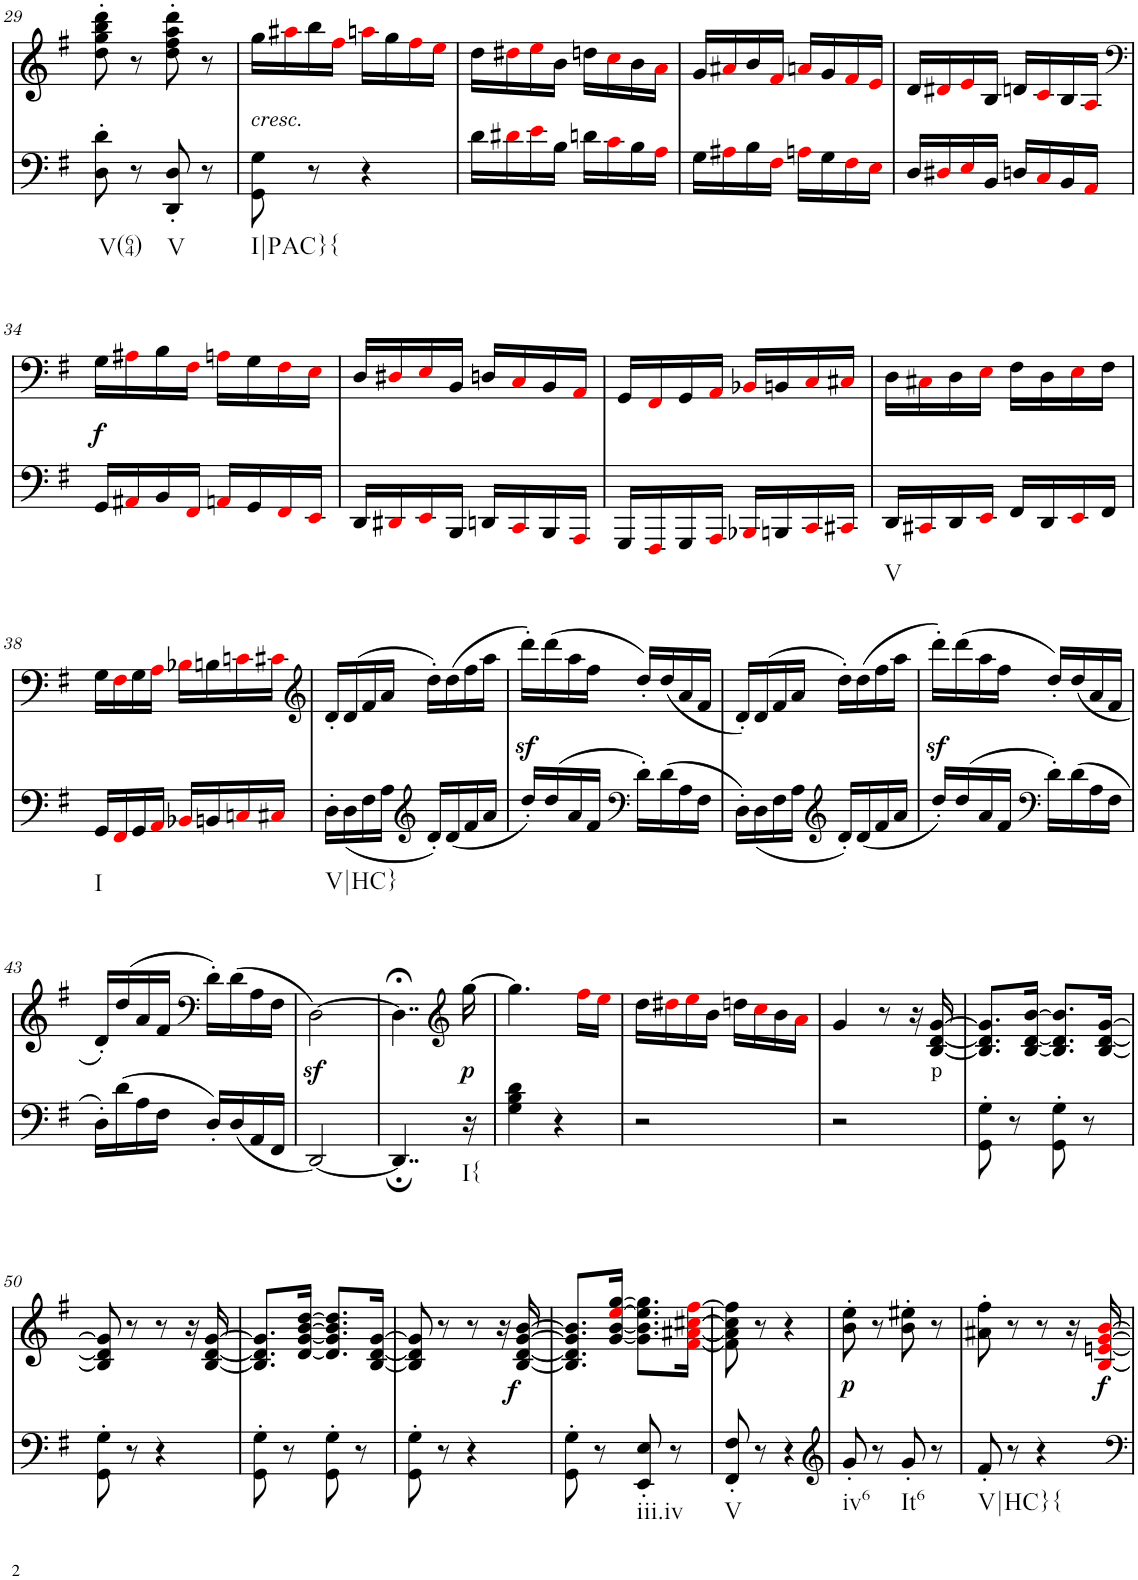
**kern	**dynam	**kern	**text	**dynam
*part2	*part2	*part1	*part1	*part1
*staff2	*staff2	*staff1	*staff1	*staff1
*I"piano	*	*I"piano	*	*
*I'Pno	*	*I'Pno	*	*
!!LO:PB:g=z
*clefF4	*	*clefG2	*	*
*k[f#]	*	*k[f#]	*	*
*G:	*	*G:	*	*
*M2/4	*	*M2/4	*	*
=29	=29	=29	=29	=29
!LO:TX:b:t=V(64)	!	!	!	!
8D\' 8d\'	.	8dd\' 8gg\' 8bb\' 8ddd\'	.	.
8r	.	8r	.	.
!LO:TX:b:t=V	!	!	!	!
8DD/' 8D/'	.	8dd\' 8ff#\' 8aa\' 8ddd\'	.	.
8r	.	8r	.	.
=30	=30	=30	=30	=30
!	!	!LO:TX:b:i:t=cresc.	!	!
!LO:TX:b:t=I|PAC}{	!	!	!	!
!	!	!	!LO:LY:b	!
8GG\ 8G\	.	16gg\LL	<	.
.	.	16aa#Xi\	.	.
8r	.	16bb\	.	.
.	.	16ff#i\JJ	.	.
4r	.	16aani\LL	.	.
.	.	16gg\	.	.
.	.	16ff#i\	.	.
.	.	16eei\JJ	.	.
=31	=31	=31	=31	=31
16d\LL	.	16dd\LL	.	.
16d#Xi\	.	16dd#Xi\	.	.
16ei\	.	16eei\	.	.
16B\JJ	.	16b\JJ	.	.
16dn\LL	.	16ddn\LL	.	.
16ci\	.	16cci\	.	.
16B\	.	16b\	.	.
16Ai\JJ	.	16ai\JJ	.	.
=32	=32	=32	=32	=32
16G\LL	.	16g/LL	.	.
16A#Xi\	.	16a#Xi/	.	.
16B\	.	16b/	.	.
16F#i\JJ	.	16f#i/JJ	.	.
16Ani\LL	.	16ani/LL	.	.
16G\	.	16g/	.	.
16F#i\	.	16f#i/	.	.
16Ei\JJ	.	16ei/JJ	.	.
=33	=33	=33	=33	=33
16D/LL	.	16d/LL	.	.
16D#Xi/	.	16d#Xi/	.	.
16Ei/	.	16ei/	.	.
16BB/JJ	.	16B/JJ	.	.
16Dn/LL	.	16dn/LL	.	.
16Ci/	.	16ci/	.	.
16BB/	.	16B/	.	.
16AAi/JJ	.	16Ai/JJ	.	.
!!LO:LB:g=z
=34	=34	=34	=34	=34
*	*	*clefF4	*	*
!	!	!	!LO:LY:b	!LO:DY:b
16GG/LL	.	16G\LL	f	f
16AA#Xi/	.	16A#Xi\	.	.
16BB/	.	16B\	.	.
16FF#i/JJ	.	16F#i\JJ	.	.
16AAni/LL	.	16Ani\LL	.	.
16GG/	.	16G\	.	.
16FF#i/	.	16F#i\	.	.
16EEi/JJ	.	16Ei\JJ	.	.
=35	=35	=35	=35	=35
16DD/LL	.	16D/LL	.	.
16DD#Xi/	.	16D#Xi/	.	.
16EEi/	.	16Ei/	.	.
16BBB/JJ	.	16BB/JJ	.	.
16DDn/LL	.	16Dn/LL	.	.
16CCi/	.	16Ci/	.	.
16BBB/	.	16BB/	.	.
16AAAi/JJ	.	16AAi/JJ	.	.
=36	=36	=36	=36	=36
16GGG/LL	.	16GG/LL	.	.
16FFF#i/	.	16FF#i/	.	.
16GGG/	.	16GG/	.	.
16AAAi/JJ	.	16AAi/JJ	.	.
16BBB-Xi/LL	.	16BB-Xi/LL	.	.
16BBBn/	.	16BBn/	.	.
16CCi/	.	16Ci/	.	.
16CC#Xi/JJ	.	16C#Xi/JJ	.	.
=37	=37	=37	=37	=37
!LO:TX:b:t=V	!	!	!	!
16DD/LL	.	16D\LL	.	.
16CC#Xi/	.	16C#Xi\	.	.
16DD/	.	16D\	.	.
16EEi/JJ	.	16Ei\JJ	.	.
16FF#/LL	.	16F#\LL	.	.
16DD/	.	16D\	.	.
16EEi/	.	16Ei\	.	.
16FF#/JJ	.	16F#\JJ	.	.
!!LO:LB:g=z
=38	=38	=38	=38	=38
!LO:TX:b:t=I	!	!	!	!
16GG/LL	.	16G\LL	.	.
16FF#i/	.	16F#i\	.	.
16GG/	.	16G\	.	.
16AAi/JJ	.	16Ai\JJ	.	.
16BB-Xi/LL	.	16B-Xi\LL	.	.
16BBn/	.	16Bn\	.	.
16Cni/	.	16cni\	.	.
16C#Xi/JJ	.	16c#Xi\JJ	.	.
=39	=39	=39	=39	=39
*	*	*clefG2	*	*
!LO:TX:b:t=V|HC}	!	!	!	!
16D'\LL	.	16d'/LL	.	.
(<16D\	.	(16d/	.	.
16F#\	.	16f#/	.	.
16A\JJ	.	16a/JJ	.	.
*clefG2	*	*	*	*
16d'/LL)	.	16dd'\LL)	.	.
(16d/	.	(16dd\	.	.
16f#/	.	16ff#\	.	.
16a/JJ	.	16aa\JJ	.	.
=40	=40	=40	=40	=40
!	!	!	!LO:LY:b	!
16dd'/LL)	.	16dddz<'\LL)	sf	.
(>16dd/	.	(16ddd\	.	.
16a/	.	16aa\	.	.
16f#/JJ	.	16ff#\JJ	.	.
*clefF4	*	*	*	*
16d'\LL)	.	16dd'/LL)	.	.
(16d\	.	(16dd/	.	.
16A\	.	16a/	.	.
16F#\JJ	.	16f#/JJ	.	.
=41	=41	=41	=41	=41
16D'\LL)	.	16d'/LL)	.	.
(<16D\	.	(16d/	.	.
16F#\	.	16f#/	.	.
16A\JJ	.	16a/JJ	.	.
*clefG2	*	*	*	*
16d'/LL)	.	16dd'\LL)	.	.
(16d/	.	(16dd\	.	.
16f#/	.	16ff#\	.	.
16a/JJ	.	16aa\JJ	.	.
=42	=42	=42	=42	=42
!	!	!	!LO:LY:b	!
16dd'/LL)	.	16dddz<'\LL)	sf	.
(16dd/	.	(>16ddd\	.	.
16a/	.	16aa\	.	.
16f#/JJ	.	16ff#\JJ	.	.
*clefF4	*	*	*	*
16d'\LL)	.	16dd'/LL)	.	.
(16d\	.	(16dd/	.	.
16A\	.	16a/	.	.
16F#\JJ	.	16f#/JJ	.	.
!!LO:LB:g=z
=43	=43	=43	=43	=43
16D'\LL)	.	16d'/LL)	.	.
(16d\	.	(16dd/	.	.
16A\	.	16a/	.	.
16F#\JJ	.	16f#/JJ	.	.
*	*	*clefF4	*	*
16D'/LL)	.	16d'\LL)	.	.
(16D/	.	(16d\	.	.
16AA/	.	16A\	.	.
16FF#/JJ	.	16F#\JJ	.	.
=44	=44	=44	=44	=44
!	!	!	!LO:LY:b	!
[2DD/)	.	[2Dz<\)	sf	.
=45	=45	=45	=45	=45
4..DD;/]	.	4..D;<\]	.	.
*	*	*clefG2	*	*
!LO:TX:b:t=I{	!	!	!	!
!	!	!	!LO:LY:b	!LO:DY:b
16r	.	[16gg\	f	p
=46	=46	=46	=46	=46
4G\ 4B\ 4d\	.	4.gg\]	.	.
4r	.	.	.	.
.	.	16ff#i\LL	.	.
.	.	16eei\JJ	.	.
=47	=47	=47	=47	=47
2r	.	16dd\LL	.	.
.	.	16dd#Xi\	.	.
.	.	16eei\	.	.
.	.	16b\JJ	.	.
.	.	16ddn\LL	.	.
.	.	16cci\	.	.
.	.	16b\	.	.
.	.	16ai\JJ	.	.
=48	=48	=48	=48	=48
2r	.	4g/	.	.
.	.	8r	.	.
.	.	16r	.	.
!	!	!	!LO:LY:b	!
.	.	[16B/ [16d/ [16g/	p	.
=49	=49	=49	=49	=49
8GG\' 8G\'	.	8.B/] 8.d/] 8.g/]L	.	.
8r	.	.	.	.
.	.	[16B/ [16d/ [16b/Jk	.	.
8GG\' 8G\'	.	8.B/] 8.d/] 8.b/]L	.	.
8r	.	.	.	.
.	.	[16B/ [16d/ [16g/Jk	.	.
!!LO:LB:g=z
=50	=50	=50	=50	=50
8GG\' 8G\'	.	8B/] 8d/] 8g/]	.	.
8r	.	8r	.	.
4r	.	8r	.	.
.	.	16r	.	.
.	.	[16B/ [16d/ [16g/	.	.
=51	=51	=51	=51	=51
8GG\' 8G\'	.	8.B/] 8.d/] 8.g/]L	.	.
8r	.	.	.	.
.	.	[16d/ [16g/ [16b/ [16dd/Jk	.	.
8GG\' 8G\'	.	8.d/] 8.g/] 8.b/] 8.dd/]L	.	.
8r	.	.	.	.
.	.	[16B/ [16d/ [16g/Jk	.	.
=52	=52	=52	=52	=52
8GG\' 8G\'	.	8B/] 8d/] 8g/]	.	.
8r	.	8r	.	.
!	!LO:DY:a	!	!	!
4r	f	8r	.	.
.	.	16r	.	.
!	!	!	!LO:LY:b	!
.	.	[16B/ [16d/ [16g/ [16b/	f	.
=53	=53	=53	=53	=53
8GG\' 8G\'	.	8.B/] 8.d/] 8.g/] 8.b/]L	.	.
8r	.	.	.	.
.	.	[16g/ [16b/ [16eei/ [16gg/Jk	.	.
!LO:TX:b:t=iii.iv	!	!	!	!
8EE/' 8E/'	.	8.g\] 8.b\] 8.ee\] 8.gg\]L	.	.
8r	.	.	.	.
.	.	[16f#i\ [16a#Xi\ [16cc#Xi\ [16ff#i\Jk	.	.
=54	=54	=54	=54	=54
!LO:TX:b:t=V	!	!	!	!
8FF#/' 8F#/'	.	8f#\] 8a#\] 8cc#\] 8ff#\]	.	.
8r	.	8r	.	.
4r	.	4r	.	.
=55	=55	=55	=55	=55
*clefG2	*	*	*	*
!LO:TX:b:t=iv6	!	!	!	!
!	!	!	!LO:LY:b	!LO:DY:b
8g'/	.	8b\' 8ee\'	p	p
8r	.	8r	.	.
!LO:TX:b:t=It6	!	!	!	!
8g'/	.	8b\' 8ee#X\'	.	.
8r	.	8r	.	.
=56	=56	=56	=56	=56
!LO:TX:b:t=V|HC}{	!	!	!	!
8f#'/	.	8a#X\' 8ff#\'	.	.
8r	.	8r	.	.
!	!LO:DY:a	!	!	!
4r	f	8r	.	.
.	.	16r	.	.
!	!	!	!LO:LY:b	!
.	.	[16Bi/ [16eni/ [16gi/ [16bi/	f	.
=	=	=	=	=
*-	*-	*-	*-	*-
